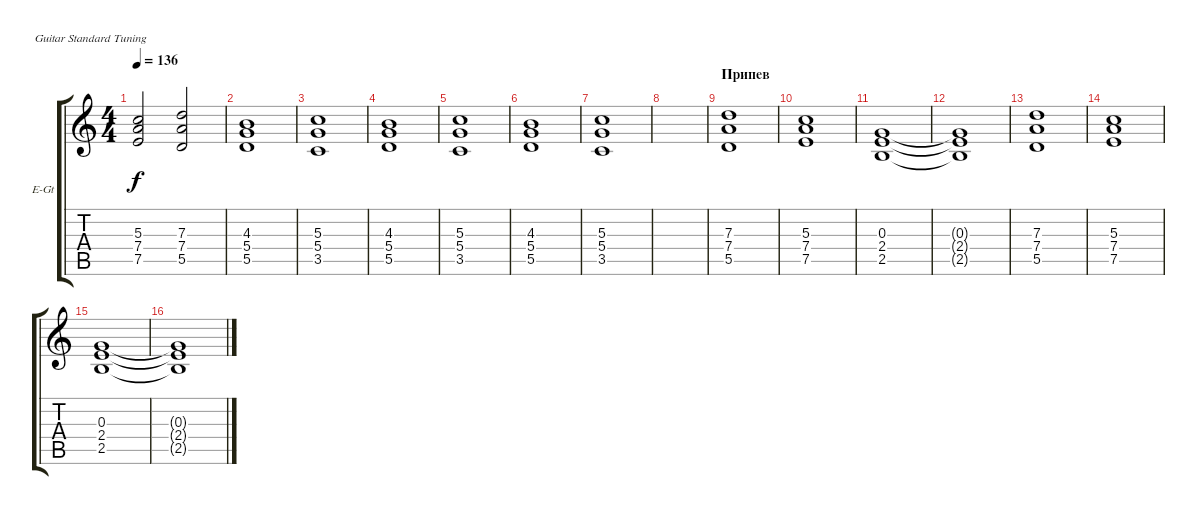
\defaultSystemsLayout 4
\bracketExtendMode groupsimilarinstruments
\firstSystemTrackNameOrientation horizontal
\otherSystemsTrackNameOrientation horizontal
\track ("А. Андреев" "E-Gt") {instrument electricguitarclean}
\staff {score tabs}
\tuning (E4 B3 G3 D3 A2 E2)
\ts (4 4)
\tempo 136
\clef g2
\scale
0.333333
\ks c
(7.5 7.4 5.3).2{dy f} (5.5 7.4 7.3).2 |
\scale
0.333333 (5.5 5.4 4.3).1 |
\scale
0.333333 (3.5 5.4 5.3).1 |
\scale
0.333333 (5.5 5.4 4.3).1 |
\scale
0.333333 (3.5 5.4 5.3).1 |
\scale
0.333333 (5.5 5.4 4.3).1 |
\scale
0.333333 (3.5 5.4 5.3).1 |
\scale
0.333333 |
\section ("" "Припев")
\scale
0.333333 (7.4 7.3 5.5).1 |
\scale
0.333333 (5.3 7.4 7.5).1 |
\scale
0.333333 (2.5 2.4 0.3).1 |
\scale
0.333333 (0.3{t} 2.4{t} 2.5{t}).1 |
\scale
0.333333 (7.4 7.3 5.5).1 |
\scale
0.333333 (5.3 7.4 7.5).1 |
\scale
0.333333 (2.5 2.4 0.3).1 |
\scale
0.333333 (0.3{t} 2.4{t} 2.5{t}).1
